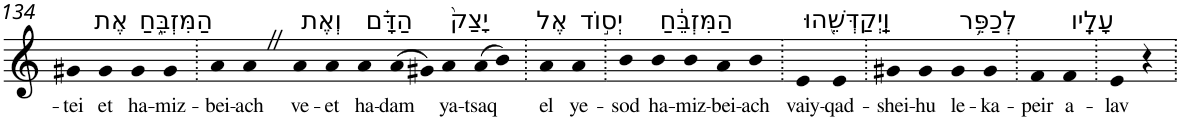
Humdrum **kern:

**kern	**text
*part1	*part1
*staff1	*staff1
*I"Piano	*
*I'Pno	*
!!LO:PB:g=z
*clefG2	*
*k[]	*
=134	=134
!	!LO:LY:b
4g#X	-tei
!LO:TX:a:t=אֶת	!
!	!LO:LY:b
4g#	et
!LO:TX:a:t=הַמִּזְבֵּ֑חַ	!
!	!LO:LY:b
4g#	ha-
!	!LO:LY:b
4g#	-miz-
=135.	=135.
!	!LO:LY:b
4a	-bei-
!	!LO:LY:b
4aZ	-ach
!LO:TX:a:t=וְאֶת	!
!	!LO:LY:b
4a	ve-
!	!LO:LY:b
4a	-et
!LO:TX:a:t=הַדָּ֗ם	!
!	!LO:LY:b
4a	ha-
!	!LO:LY:b
(>8a	-dam
8g#X)	.
!LO:TX:a:t=יָצַק֙	!
!	!LO:LY:b
4a	ya-
!	!LO:LY:b
(>8a	-tsaq
8b)	.
=136.	=136.
!LO:TX:a:t=אֶל	!
!	!LO:LY:b
4a	el
!LO:TX:a:t=יְס֣וֹד	!
!	!LO:LY:b
4a	ye-
=137.	=137.
!	!LO:LY:b
4b	-sod
!LO:TX:a:t=הַמִּזְבֵּ֔חַ	!
!	!LO:LY:b
4b	ha-
!	!LO:LY:b
4b	-miz-
!	!LO:LY:b
4a	-bei-
!	!LO:LY:b
4b	-ach
=138.	=138.
!LO:TX:a:t=וַֽיְקַדְּשֵׁ֖הוּ	!
!	!LO:LY:b
4e	vaiy-
!	!LO:LY:b
4e	-qad-
=139.	=139.
!	!LO:LY:b
4g#X	-shei-
!	!LO:LY:b
4g#	-hu
!LO:TX:a:t=לְכַפֵּ֥ר	!
!	!LO:LY:b
4g#	le-
!	!LO:LY:b
4g#	-ka-
=140.	=140.
!	!LO:LY:b
4f	-peir
!LO:TX:a:t=עָלָֽיו	!
!	!LO:LY:b
4f	a-
=141.	=141.
!	!LO:LY:b
4e	-lav
4r	.
=.	=.
*-	*-
